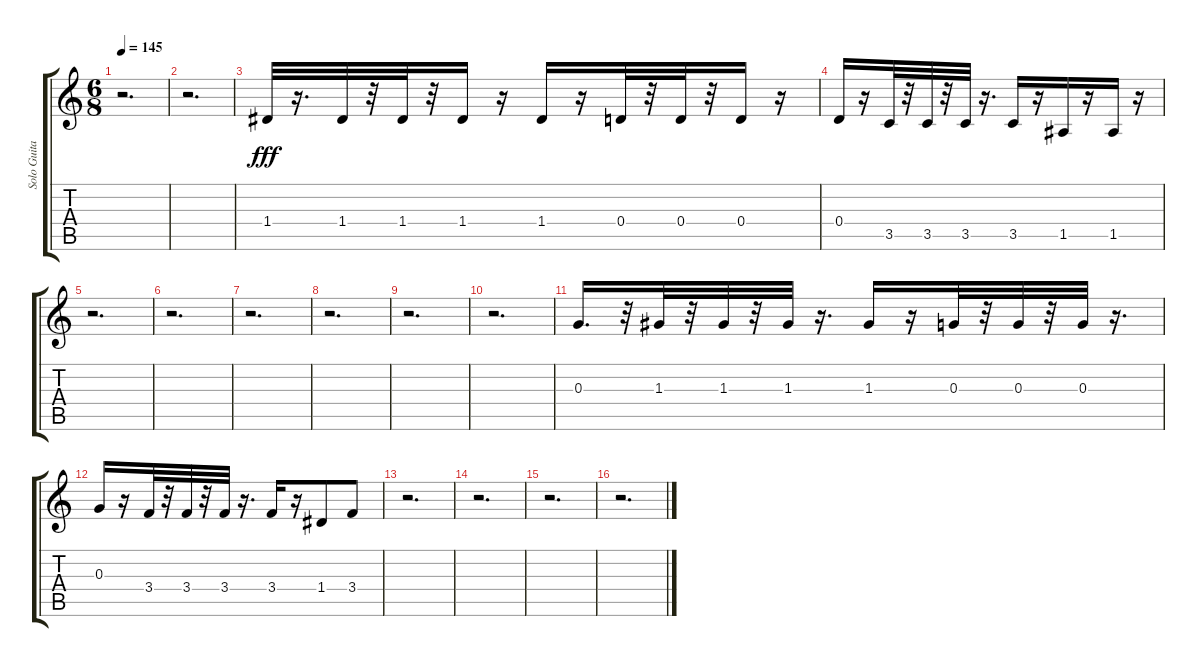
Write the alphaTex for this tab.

\track ("Solo Guitar2" "Solo Guita") {instrument distortionguitar}
\staff {score tabs}
\tuning (E4 B3 G3 D3 A2 E2) {hide}
\ts (6 8)
\tempo 145
\clef g2
\ks c
r.2{d dy fff} |
r.2{d} |
1.4.32 r.16{d} 1.4.32 r.32 1.4.32 r.32 1.4.16 r.16 1.4.16 r.16 0.4.32 r.32 0.4.32 r.32 0.4.16 r.16 |
0.4.16 r.16 3.5.32 r.32 3.5.32 r.32 3.5.32 r.16{d} 3.5.16 r.16 1.5.16 r.16 1.5.16 r.16 |
r.2{d} |
r.2{d} |
r.2{d} |
r.2{d} |
r.2{d} |
r.2{d} |
0.3.16{d} r.32 1.3.32 r.32 1.3.32 r.32 1.3.32 r.16{d} 1.3.16 r.16 0.3.32 r.32 0.3.32 r.32 0.3.32 r.16{d} |
0.3.16 r.16 3.4.32 r.32 3.4.32 r.32 3.4.32 r.16{d} 3.4.16 r.16 1.4.8 3.4.8 |
r.2{d} |
r.2{d} |
r.2{d} |
r.2{d}
